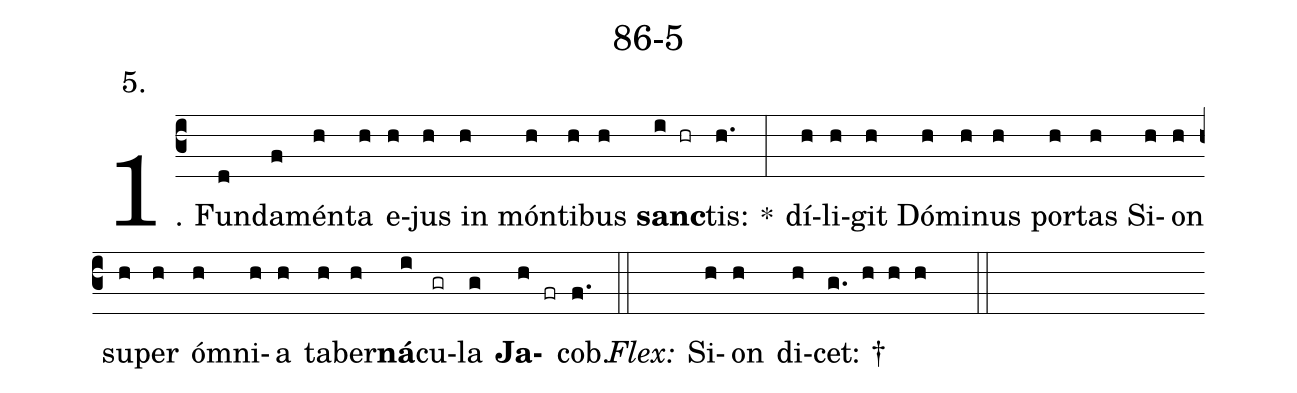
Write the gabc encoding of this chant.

name: 86-5;
annotation: 5.;
%%
(c3)1. Fun(d)da(f)mén(h)ta(h) e(h)jus(h) in(h) món(h)ti(h)bus(h) <b>sanc</b>(i hr)tis:(h.) *(:) dí(h)li(h)git(h) Dó(h)mi(h)nus(h) por(h)tas(h) Si(h)on(h) su(h)per(h) óm(h)ni(h)a(h) ta(h)ber(h)<b>ná</b>(i)cu(gr)la(g) <b>Ja</b>(h fr)cob.(f.) (::)
<i>Flex:</i>()  Si(h)on(h) di(h)cet: †(g. h h h  ::)
